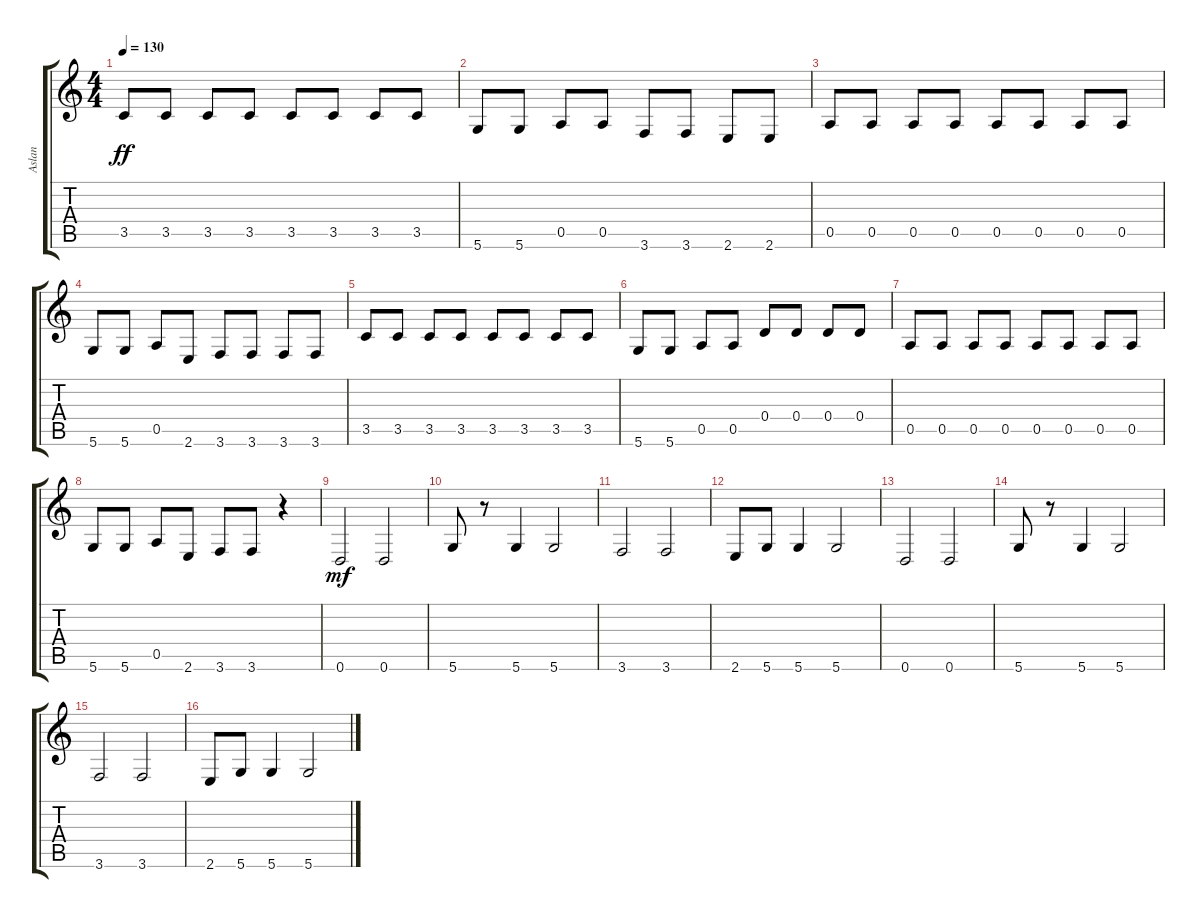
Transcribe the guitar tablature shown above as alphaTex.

\track ("Aslan" "Aslan") {instrument electricbasspick}
\staff {score tabs}
\tuning (E4 B3 G3 D3 A2 D2) {hide}
\ts (4 4)
\tempo 130
\clef g2
\ks c
3.5.8{dy ff} 3.5.8 3.5.8 3.5.8 3.5.8 3.5.8 3.5.8 3.5.8 |
5.6.8 5.6.8 0.5.8 0.5.8 3.6.8 3.6.8 2.6.8 2.6.8 |
0.5.8 0.5.8 0.5.8 0.5.8 0.5.8 0.5.8 0.5.8 0.5.8 |
5.6.8 5.6.8 0.5.8 2.6.8 3.6.8 3.6.8 3.6.8 3.6.8 |
3.5.8 3.5.8 3.5.8 3.5.8 3.5.8 3.5.8 3.5.8 3.5.8 |
5.6.8 5.6.8 0.5.8 0.5.8 0.4.8 0.4.8 0.4.8 0.4.8 |
0.5.8 0.5.8 0.5.8 0.5.8 0.5.8 0.5.8 0.5.8 0.5.8 |
5.6.8 5.6.8 0.5.8 2.6.8 3.6.8 3.6.8 r.4 |
0.6.2{dy mf} 0.6.2 |
5.6.8 r.8 5.6.4 5.6.2 |
3.6.2 3.6.2 |
2.6.8 5.6.8 5.6.4 5.6.2 |
0.6.2 0.6.2 |
5.6.8 r.8 5.6.4 5.6.2 |
3.6.2 3.6.2 |
2.6.8 5.6.8 5.6.4 5.6.2
